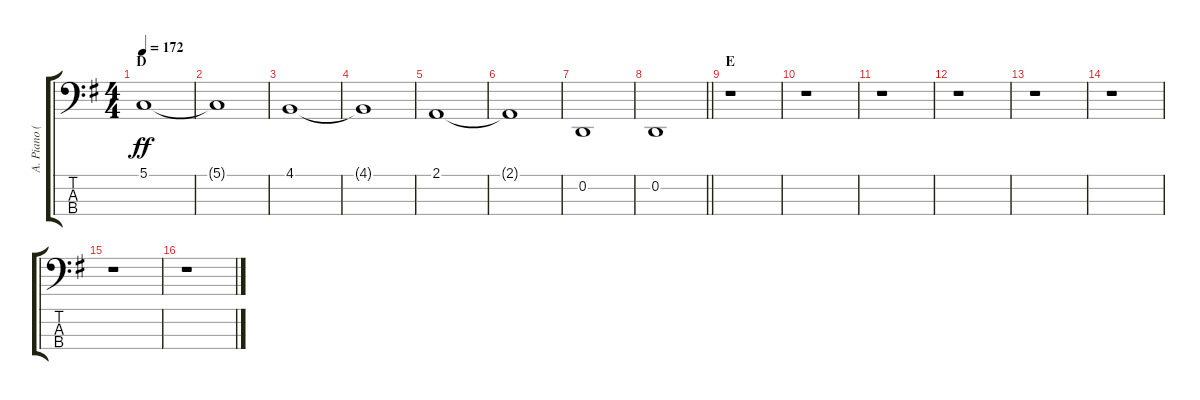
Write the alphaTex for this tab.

\track ("A. Piano (Left Hand)" "A. Piano (") {instrument acousticgrandpiano}
\staff {score tabs}
\tuning (G2 D2 A1 E1) {hide}
\ts (4 4)
\section ("" "D")
\tempo 172
\clef f4
\ks g
5.1.1{dy ff} |
5.1{t}.1 |
4.1.1 |
4.1{t}.1 |
2.1.1 |
2.1{t}.1 |
0.2.1 |
\barLineRight lightlight
0.2.1 |
\section ("" "E")
r.1 |
r.1 |
r.1 |
r.1 |
r.1 |
r.1 |
r.1 |
r.1
